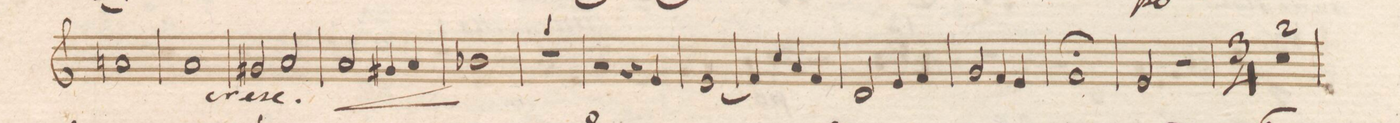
**kern	**dynam
*I"Clarinetto 2do in B.	*
*clefG2	*
*k[b-e-]	*
*met(c|)	*
*M2/2	*
1gn	.
=60	=60
1g	.
=61	=61
2f#X/	<
2g/	.
=62	=62
2g/	<
4f#X/	.
4g/	.
=63	=63
1a-X	[
=64	=64
1r	.
=65	=65
2r	.
4r	.
4d/	.
=66	=66
(1d	.
=67	=67
4e-/)	.
4b-/	.
4g/	.
4e-/	.
=68	=68
2c/	.
4d/	.
4e-/	.
=69	=69
2f/	.
4e-/	.
4d/	.
=70	=70
1e-;	.
=71	=71
2d/	.
2r	.
=72||	=72||
*M3/4	*
1.r	.
=73	=73
=74	=74
*-	*-
